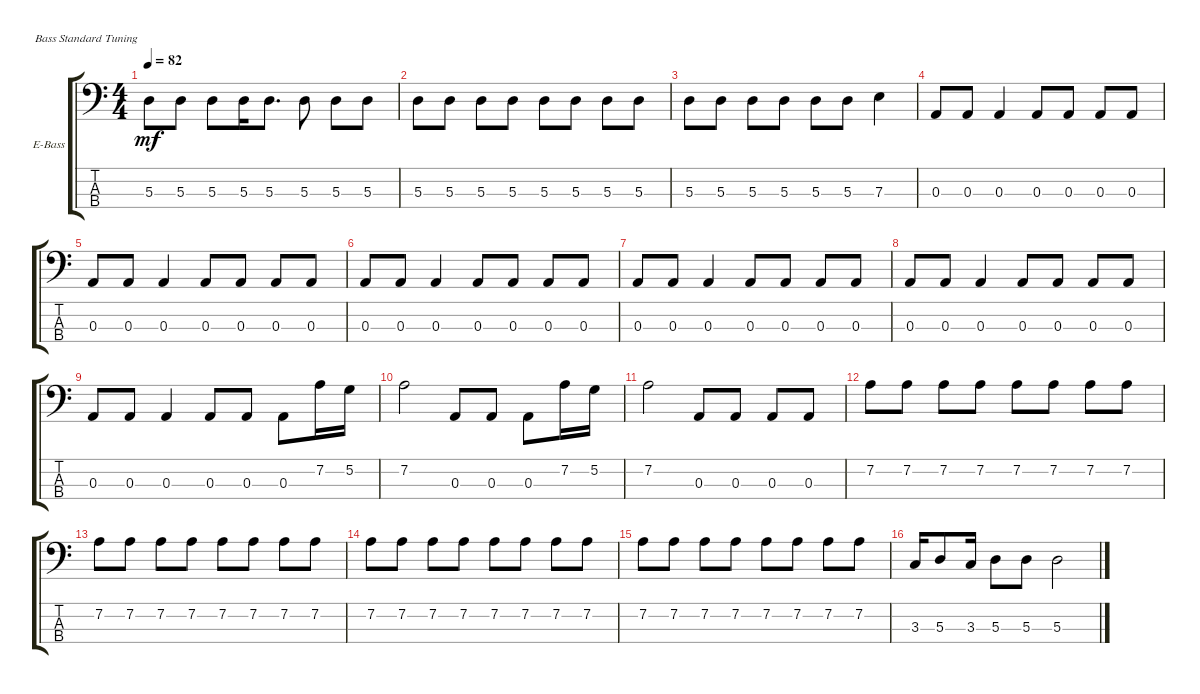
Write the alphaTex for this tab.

\bracketExtendMode groupsimilarinstruments
\firstSystemTrackNameOrientation horizontal
\otherSystemsTrackNameOrientation horizontal
\track ("Electric Bass" "E-Bass") {multiBarRest instrument electricbassfinger}
\staff {score tabs}
\tuning (G2 D2 A1 E1)
\ts (4 4)
\tempo 82
\clef f4
\ks c
5.3.8{dy mf} 5.3.8 5.3.8 5.3.16 5.3.8{d} 5.3.8 5.3.8 5.3.8 |
5.3.8 5.3.8 5.3.8 5.3.8 5.3.8 5.3.8 5.3.8 5.3.8 |
5.3.8 5.3.8 5.3.8 5.3.8 5.3.8 5.3.8 7.3.4 |
0.3.8 0.3.8 0.3.4 0.3.8 0.3.8 0.3.8 0.3.8 |
0.3.8 0.3.8 0.3.4 0.3.8 0.3.8 0.3.8 0.3.8 |
0.3.8 0.3.8 0.3.4 0.3.8 0.3.8 0.3.8 0.3.8 |
0.3.8 0.3.8 0.3.4 0.3.8 0.3.8 0.3.8 0.3.8 |
0.3.8 0.3.8 0.3.4 0.3.8 0.3.8 0.3.8 0.3.8 |
0.3.8 0.3.8 0.3.4 0.3.8 0.3.8 0.3.8 7.2.16 5.2.16 |
7.2.2 0.3.8 0.3.8 0.3.8 7.2.16 5.2.16 |
7.2.2 0.3.8 0.3.8 0.3.8 0.3.8 |
7.2.8 7.2.8 7.2.8 7.2.8 7.2.8 7.2.8 7.2.8 7.2.8 |
7.2.8 7.2.8 7.2.8 7.2.8 7.2.8 7.2.8 7.2.8 7.2.8 |
7.2.8 7.2.8 7.2.8 7.2.8 7.2.8 7.2.8 7.2.8 7.2.8 |
7.2.8 7.2.8 7.2.8 7.2.8 7.2.8 7.2.8 7.2.8 7.2.8 |
3.3.16 5.3.8 3.3.16 5.3.8 5.3.8 5.3.2
